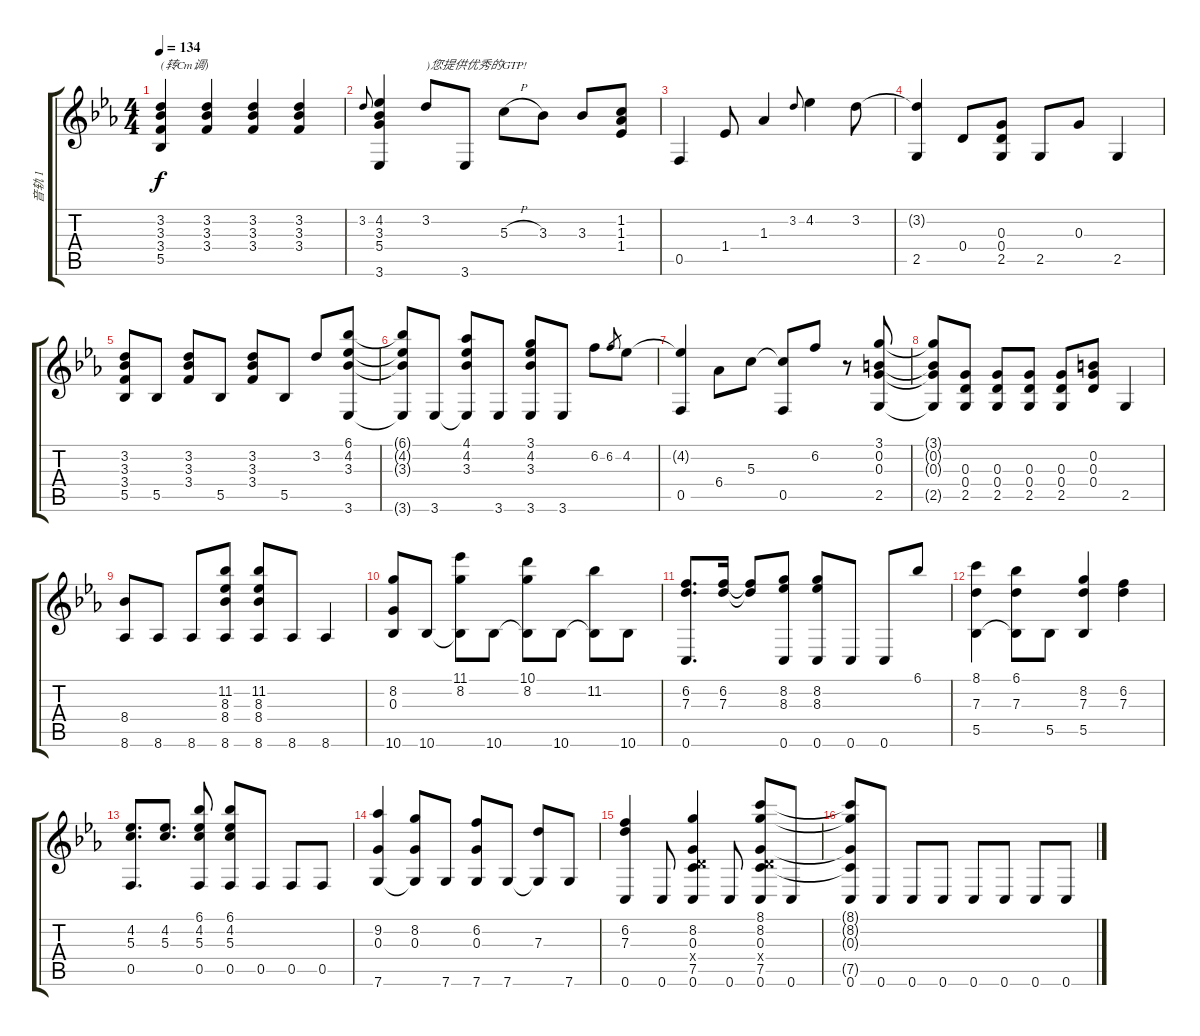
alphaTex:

\track ("音轨 1" "音轨 1") {instrument acousticguitarsteel}
\staff {score tabs}
\tuning (E4 B3 G3 D3 F2 C2) {hide}
\ts (4 4)
\tempo 134
\clef g2
\ks cminor
(3.2 3.3 3.4 5.5).4{txt "(转Cm调)" dy f} (3.2 3.3 3.4).4 (3.2 3.3 3.4).4 (3.2 3.3 3.4).4 |
3.2.8{gr onbeat} (4.2 3.3 5.4 3.6).4 3.2.8{txt ")您提供优秀的GTP!"} 3.6.8 5.3{h}.8 3.3.8 3.3.8 (1.2 1.3 1.4).8 |
0.5.4 1.4.8 1.3.4 3.2.8{gr onbeat} 4.2.4 3.2.8 |
(3.2{t} 2.5).4 0.4.8 (0.3 0.4 2.5).8 2.5.8 0.3.8 2.5.4 |
(3.2 3.3 3.4 5.5).8 5.5.8 (3.2 3.3 3.4).8 5.5.8 (3.2 3.3 3.4).8 5.5.8 3.2.8 (6.1 4.2 3.3 3.6).8 |
(6.1{t} 4.2{t} 3.3{t} 3.6{t}).8 3.6.8 (4.1 4.2 3.3 3.6{t}).8 3.6.8 (3.1 4.2 3.3 3.6).8 3.6.8 6.2.8 6.2.8{gr} 4.2.8 |
(4.2{t} 0.5).4 6.4.8 5.3.8 (5.3{t} 0.5).8 6.2.8 r.8 (3.1 0.2 0.3 2.5).8 |
(3.1{t} 0.2{t} 0.3{t} 2.5{t}).8 (0.3 0.4 2.5).8 (0.3 0.4 2.5).8 (0.3 0.4 2.5).8 (0.3 0.4 2.5).8 (0.2 0.3 0.4).8 2.5.4 |
(8.4 8.6).8 8.6.8 8.6.8 (11.2 8.3 8.4 8.6).8 (11.2 8.3 8.4 8.6).8 8.6.8 8.6.4 |
(8.2 0.3 10.6).8 10.6.8 (11.1 8.2 10.6{t}).8 10.6.8 (10.1 8.2 10.6{t}).8 10.6.8 (11.2 10.6{t}).8 10.6.8 |
(6.2 7.3 0.6).8{d} (6.2 7.3).16 (6.2{t} 7.3{t}).8 (8.2 8.3 0.6).8 (8.2 8.3 0.6).8 0.6.8 0.6.8 6.1.8 |
(8.1 7.3 5.5).4 (6.1 7.3 5.5{t}).8 5.5.8 (8.2 7.3 5.5).4 (6.2 7.3).4 |
(4.2 5.3 0.5).8{d} (4.2 5.3).8{d} (6.1 4.2 5.3 0.5).8 (6.1 4.2 5.3 0.5).8 0.5.8 0.5.8 0.5.8 |
(9.2 0.3 7.6).4 (8.2 0.3 7.6{t}).8 7.6.8 (6.2 0.3 7.6).8 7.6.8 (7.3 7.6{t}).8 7.6.8 |
(6.2 7.3 0.6).4 0.6.8 (8.2 0.3 0.4{x} 7.5 0.6).4 0.6.8 (8.1 8.2 0.3 0.4{x} 7.5 0.6).8 0.6.8 |
(8.1{t} 8.2{t} 0.3{t} 7.5{t} 0.6).8 0.6.8 0.6.8 0.6.8 0.6.8 0.6.8 0.6.8 0.6.8
